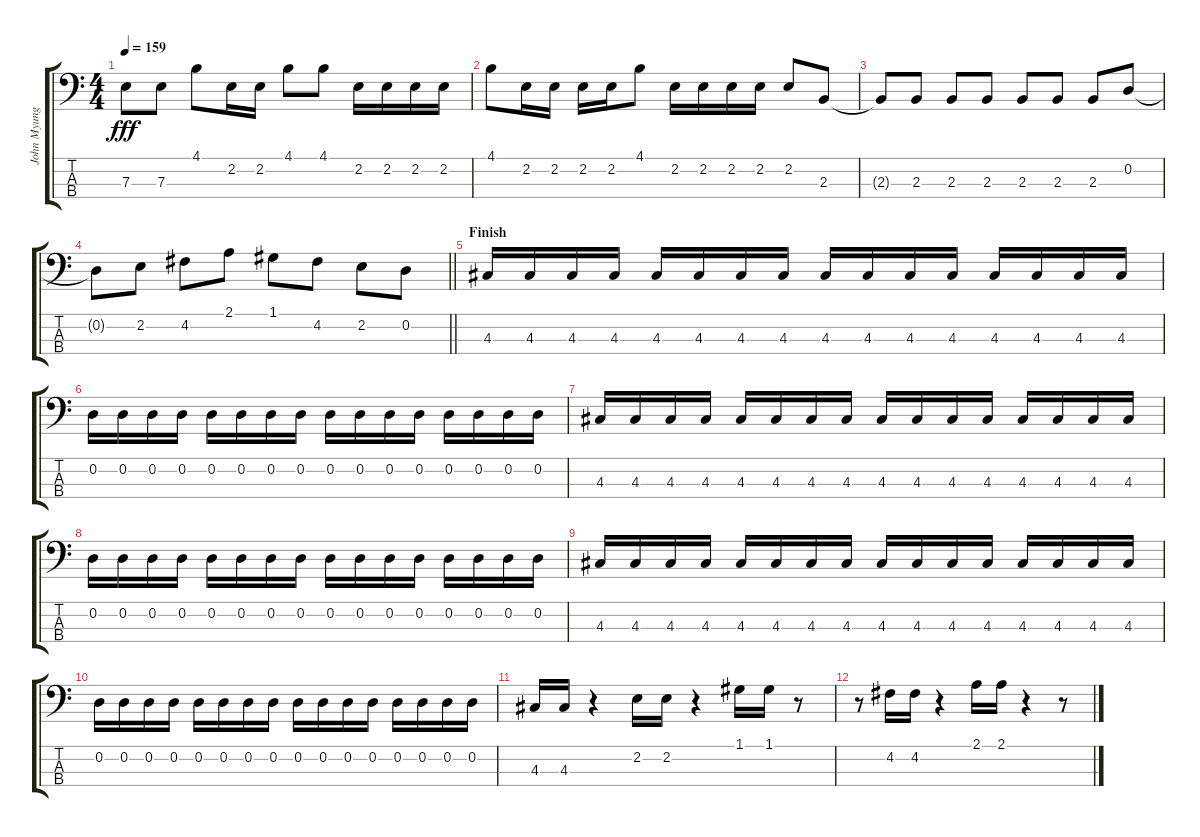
\track ("John Myung" "John Myung") {instrument electricbassfinger}
\staff {score tabs}
\tuning (G2 D2 A1 E1) {hide}
\ts (4 4)
\tempo 159
\clef f4
\ks c
7.3{t}.8{dy fff} 7.3.8 4.1.8 2.2.16 2.2.16 4.1.8 4.1.8 2.2.16 2.2.16 2.2.16 2.2.16 |
4.1.8 2.2.16 2.2.16 2.2.16 2.2.16 4.1.8 2.2.16 2.2.16 2.2.16 2.2.16 2.2.8 2.3.8 |
2.3{t}.8 2.3.8 2.3.8 2.3.8 2.3.8 2.3.8 2.3.8 0.2.8 |
\barLineRight lightlight
0.2{t}.8 2.2.8 4.2.8 2.1.8 1.1.8 4.2.8 2.2.8 0.2.8 |
\section ("" "Finish")
4.3.16 4.3.16 4.3.16 4.3.16 4.3.16 4.3.16 4.3.16 4.3.16 4.3.16 4.3.16 4.3.16 4.3.16 4.3.16 4.3.16 4.3.16 4.3.16 |
0.2.16 0.2.16 0.2.16 0.2.16 0.2.16 0.2.16 0.2.16 0.2.16 0.2.16 0.2.16 0.2.16 0.2.16 0.2.16 0.2.16 0.2.16 0.2.16 |
4.3.16 4.3.16 4.3.16 4.3.16 4.3.16 4.3.16 4.3.16 4.3.16 4.3.16 4.3.16 4.3.16 4.3.16 4.3.16 4.3.16 4.3.16 4.3.16 |
0.2.16 0.2.16 0.2.16 0.2.16 0.2.16 0.2.16 0.2.16 0.2.16 0.2.16 0.2.16 0.2.16 0.2.16 0.2.16 0.2.16 0.2.16 0.2.16 |
4.3.16 4.3.16 4.3.16 4.3.16 4.3.16 4.3.16 4.3.16 4.3.16 4.3.16 4.3.16 4.3.16 4.3.16 4.3.16 4.3.16 4.3.16 4.3.16 |
0.2.16 0.2.16 0.2.16 0.2.16 0.2.16 0.2.16 0.2.16 0.2.16 0.2.16 0.2.16 0.2.16 0.2.16 0.2.16 0.2.16 0.2.16 0.2.16 |
4.3.16 4.3.16 r.4 2.2.16 2.2.16 r.4 1.1.16 1.1.16 r.8 |
r.8 4.2.16 4.2.16 r.4 2.1.16 2.1.16 r.4 r.8
